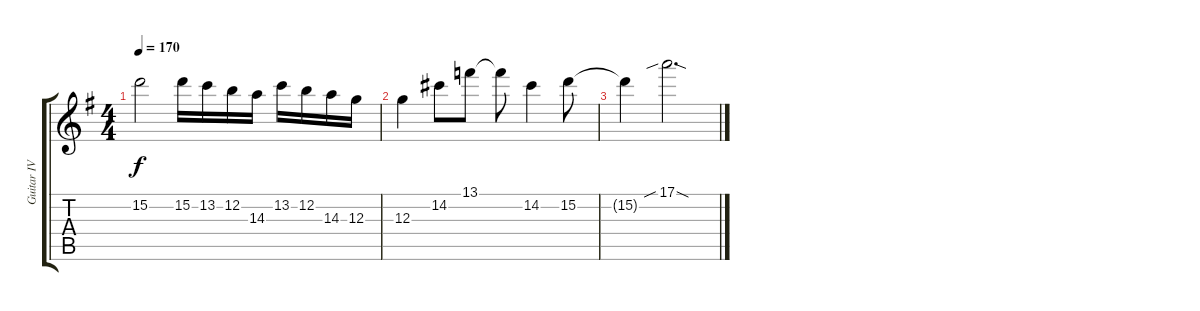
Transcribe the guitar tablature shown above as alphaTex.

\track ("Guitar IV (Yamanaka Sawako/\"Catherine\")" "Guitar IV ") {instrument distortionguitar}
\staff {score tabs}
\tuning (E4 B3 G3 D3 A2 E2) {hide}
\ts (4 4)
\tempo 170
\clef g2
\ks g
15.2{t}.2{dy f} 15.2.16 13.2.16 12.2.16 14.3.16 13.2.16 12.2.16 14.3.16 12.3.16 |
12.3.4 14.2.8 13.1.8 13.1{t}.8 14.2.4 15.2.8 |
15.2{t}.4 17.1{sib sod}.2{d}
